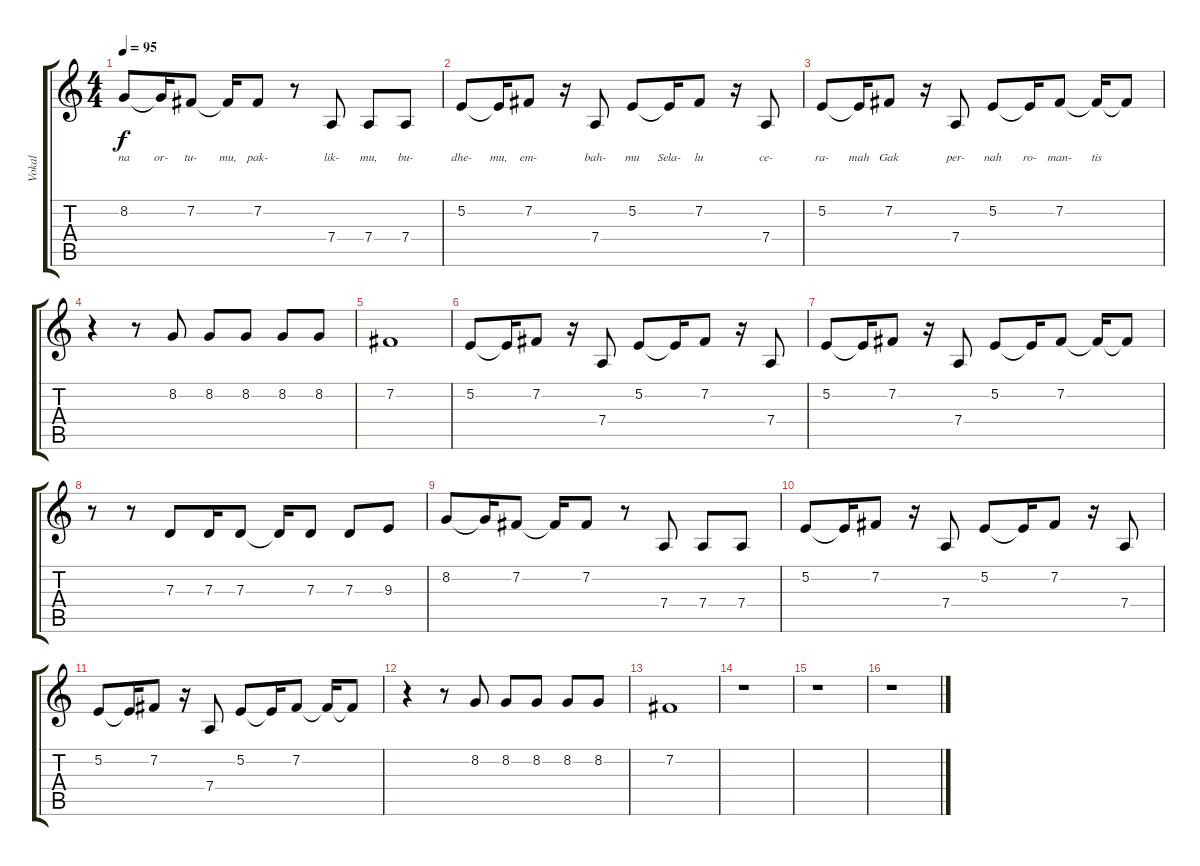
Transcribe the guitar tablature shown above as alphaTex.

\track ("Vokal" "Vokal") {instrument brasssection}
\staff {score tabs}
\tuning (E4 B3 G3 D3 A2 E2) {hide}
\ts (4 4)
\tempo 95
\clef g2
\ks c
8.2.8{lyrics (0 "na") lyrics (1 "") lyrics (2 "") lyrics (3 "") lyrics (4 "") dy f} 8.2{t}.16{lyrics (0 "or-") lyrics (1 "") lyrics (2 "") lyrics (3 "") lyrics (4 "")} 7.2.8{lyrics (0 "tu-") lyrics (1 "") lyrics (2 "") lyrics (3 "") lyrics (4 "")} 7.2{t}.16{lyrics (0 "mu,") lyrics (1 "") lyrics (2 "") lyrics (3 "") lyrics (4 "")} 7.2.8{lyrics (0 "pak-") lyrics (1 "") lyrics (2 "") lyrics (3 "") lyrics (4 "")} r.8 7.4.8{lyrics (0 "lik-") lyrics (1 "") lyrics (2 "") lyrics (3 "") lyrics (4 "")} 7.4.8{lyrics (0 "mu,") lyrics (1 "") lyrics (2 "") lyrics (3 "") lyrics (4 "")} 7.4.8{lyrics (0 "bu-") lyrics (1 "") lyrics (2 "") lyrics (3 "") lyrics (4 "")} |
5.2.8{lyrics (0 "dhe-") lyrics (1 "") lyrics (2 "") lyrics (3 "") lyrics (4 "")} 5.2{t}.16{lyrics (0 "mu,") lyrics (1 "") lyrics (2 "") lyrics (3 "") lyrics (4 "")} 7.2.8{lyrics (0 "em-") lyrics (1 "") lyrics (2 "") lyrics (3 "") lyrics (4 "")} r.16 7.4.8{lyrics (0 "bah-") lyrics (1 "") lyrics (2 "") lyrics (3 "") lyrics (4 "")} 5.2.8{lyrics (0 "mu") lyrics (1 "") lyrics (2 "") lyrics (3 "") lyrics (4 "")} 5.2{t}.16{lyrics (0 "Sela-") lyrics (1 "") lyrics (2 "") lyrics (3 "") lyrics (4 "")} 7.2.8{lyrics (0 "lu") lyrics (1 "") lyrics (2 "") lyrics (3 "") lyrics (4 "")} r.16 7.4.8{lyrics (0 "ce-") lyrics (1 "") lyrics (2 "") lyrics (3 "") lyrics (4 "")} |
5.2.8{lyrics (0 "ra-") lyrics (1 "") lyrics (2 "") lyrics (3 "") lyrics (4 "")} 5.2{t}.16{lyrics (0 "mah") lyrics (1 "") lyrics (2 "") lyrics (3 "") lyrics (4 "")} 7.2.8{lyrics (0 "Gak") lyrics (1 "") lyrics (2 "") lyrics (3 "") lyrics (4 "")} r.16 7.4.8{lyrics (0 "per-") lyrics (1 "") lyrics (2 "") lyrics (3 "") lyrics (4 "")} 5.2.8{lyrics (0 "nah") lyrics (1 "") lyrics (2 "") lyrics (3 "") lyrics (4 "")} 5.2{t}.16{lyrics (0 "ro-") lyrics (1 "") lyrics (2 "") lyrics (3 "") lyrics (4 "")} 7.2.8{lyrics (0 "man-") lyrics (1 "") lyrics (2 "") lyrics (3 "") lyrics (4 "")} 7.2{t}.16{lyrics (0 "tis") lyrics (1 "") lyrics (2 "") lyrics (3 "") lyrics (4 "")} 7.2{t}.8 |
r.4 r.8 8.2.8 8.2.8 8.2.8 8.2.8 8.2.8 |
7.2.1 |
5.2.8 5.2{t}.16 7.2.8 r.16 7.4.8 5.2.8 5.2{t}.16 7.2.8 r.16 7.4.8 |
5.2.8 5.2{t}.16 7.2.8 r.16 7.4.8 5.2.8 5.2{t}.16 7.2.8 7.2{t}.16 7.2{t}.8 |
r.8 r.8 7.3.8 7.3.16 7.3.8 7.3{t}.16 7.3.8 7.3.8 9.3.8 |
8.2.8 8.2{t}.16 7.2.8 7.2{t}.16 7.2.8 r.8 7.4.8 7.4.8 7.4.8 |
5.2.8 5.2{t}.16 7.2.8 r.16 7.4.8 5.2.8 5.2{t}.16 7.2.8 r.16 7.4.8 |
5.2.8 5.2{t}.16 7.2.8 r.16 7.4.8 5.2.8 5.2{t}.16 7.2.8 7.2{t}.16 7.2{t}.8 |
r.4 r.8 8.2.8 8.2.8 8.2.8 8.2.8 8.2.8 |
7.2.1 |
r.1 |
r.1 |
r.1
